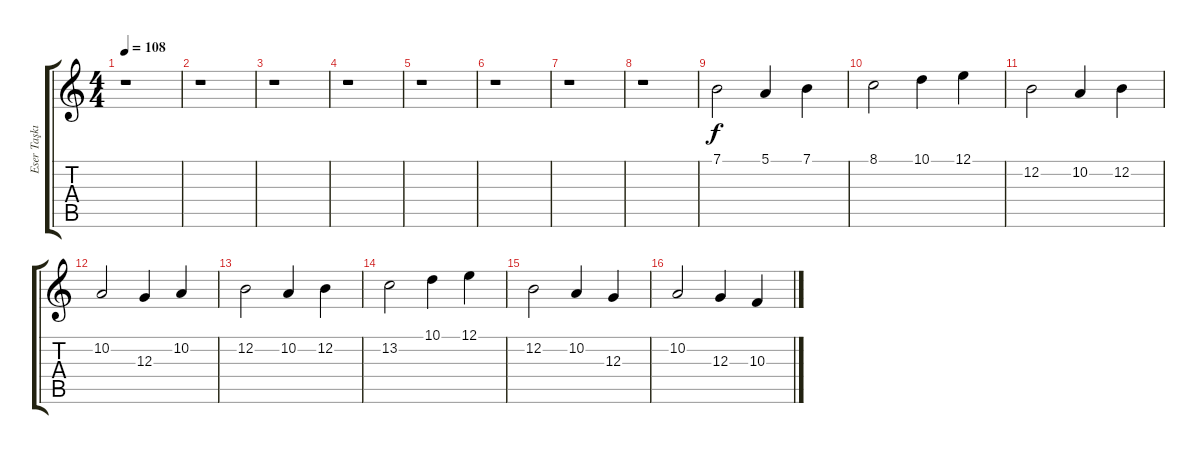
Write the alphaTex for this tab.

\track ("Eser Taşkıran (Keyboard)" "Eser Taşkı") {instrument lead2sawtooth}
\staff {score tabs}
\tuning (E4 B3 G3 D3 A2 E2) {hide}
\ts (4 4)
\tempo 108
\clef g2
\ks c
r.1{dy f} |
r.1 |
r.1 |
r.1 |
r.1 |
r.1 |
r.1 |
r.1 |
7.1.2 5.1.4 7.1.4 |
8.1.2 10.1.4 12.1.4 |
12.2.2 10.2.4 12.2.4 |
10.2.2 12.3.4 10.2.4 |
12.2.2 10.2.4 12.2.4 |
13.2.2 10.1.4 12.1.4 |
12.2.2 10.2.4 12.3.4 |
10.2.2 12.3.4 10.3.4
